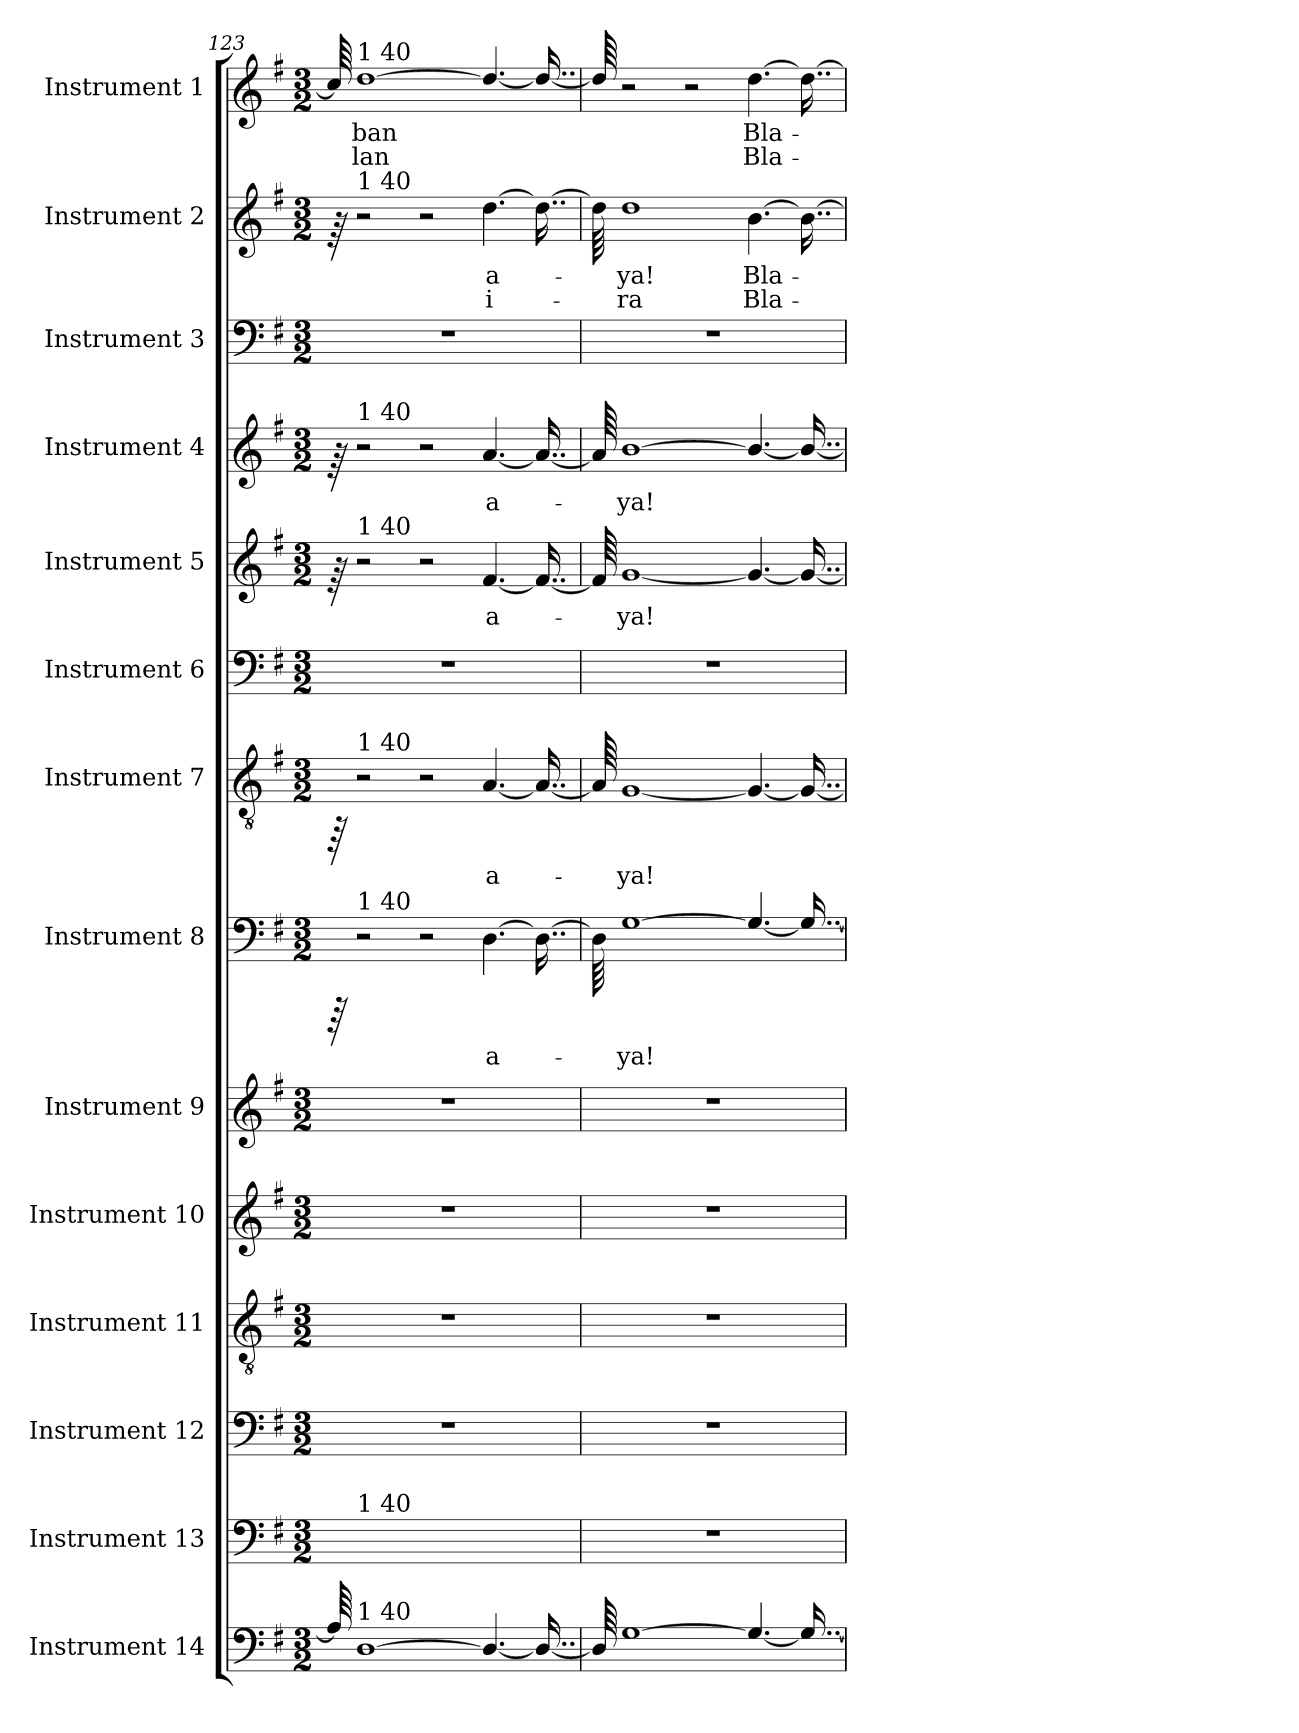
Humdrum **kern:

**kern	**kern	**kern	**kern	**kern	**kern	**kern	**text	**kern	**text	**kern	**kern	**text	**kern	**text	**kern	**kern	**text	**text	**kern	**text	**text
*part14	*part13	*part12	*part11	*part10	*part9	*part8	*part8	*part7	*part7	*part6	*part5	*part5	*part4	*part4	*part3	*part2	*part2	*part2	*part1	*part1	*part1
*staff14	*staff13	*staff12	*staff11	*staff10	*staff9	*staff8	*staff8	*staff7	*staff7	*staff6	*staff5	*staff5	*staff4	*staff4	*staff3	*staff2	*staff2	*staff2	*staff1	*staff1	*staff1
*I"Instrument 14	*I"Instrument 13	*I"Instrument 12	*I"Instrument 11	*I"Instrument 10	*I"Instrument 9	*I"Instrument 8	*	*I"Instrument 7	*	*I"Instrument 6	*I"Instrument 5	*	*I"Instrument 4	*	*I"Instrument 3	*I"Instrument 2	*	*	*I"Instrument 1	*	*
!!LO:PB:g=z
*clefF4	*clefF4	*clefF4	*clefGv2	*clefG2	*clefG2	*clefF4	*	*clefGv2	*	*clefF4	*clefG2	*	*clefG2	*	*clefF4	*clefG2	*	*	*clefG2	*	*
*k[f#]	*k[f#]	*k[f#]	*k[f#]	*k[f#]	*k[f#]	*k[f#]	*	*k[f#]	*	*k[f#]	*k[f#]	*	*k[f#]	*	*k[f#]	*k[f#]	*	*	*k[f#]	*	*
*G:	*G:	*G:	*G:	*G:	*G:	*G:	*	*G:	*	*G:	*G:	*	*G:	*	*G:	*G:	*	*	*G:	*	*
*M3/2	*M3/2	*M3/2	*M3/2	*M3/2	*M3/2	*M3/2	*	*M3/2	*	*M3/2	*M3/2	*	*M3/2	*	*M3/2	*M3/2	*	*	*M3/2	*	*
=123	=123	=123	=123	=123	=123	=123	=123	=123	=123	=123	=123	=123	=123	=123	=123	=123	=123	=123	=123	=123	=123
64A/]	64ryy	1.r	1.r	1.r	1.r	64rCCC	.	64rFF	.	1.r	64rf	.	64rf	.	1.r	64rf	.	.	64cc#/]	.	.
!	!	!	!	!	!	!	!	!	!	!	!	!	!	!	!	!	!	!	!LO:TX:a:t=1 40	!	!
!	!	!	!	!	!	!	!	!	!	!	!	!	!	!	!	!LO:TX:a:t=1 40	!	!	!	!	!
!	!	!	!	!	!	!	!	!	!	!	!	!	!LO:TX:a:t=1 40	!	!	!	!	!	!	!	!
!	!	!	!	!	!	!	!	!	!	!	!LO:TX:a:t=1 40	!	!	!	!	!	!	!	!	!	!
!	!	!	!	!	!	!	!	!LO:TX:a:t=1 40	!	!	!	!	!	!	!	!	!	!	!	!	!
!	!	!	!	!	!	!LO:TX:a:t=1 40	!	!	!	!	!	!	!	!	!	!	!	!	!	!	!
!	!LO:TX:a:t=1 40	!	!	!	!	!	!	!	!	!	!	!	!	!	!	!	!	!	!	!	!
!LO:TX:a:t=1 40	!	!	!	!	!	!	!	!	!	!	!	!	!	!	!	!	!	!	!	!	!
!	!	!	!	!	!	!	!	!	!	!	!	!	!	!	!	!	!	!	!	!LO:LY:b:cj	!LO:LY:b:cj
[<1D	1ryy	.	.	.	.	2r	.	2r	.	.	2r	.	2r	.	.	2r	.	.	[<1dd	-ban	lan
.	.	.	.	.	.	2r	.	2r	.	.	2r	.	2r	.	.	2r	.	.	.	.	.
!	!	!	!	!	!	!	!LO:LY:b:rj	!	!LO:LY:b:rj	!	!	!LO:LY:b:rj	!	!LO:LY:b:rj	!	!	!LO:LY:b:rj	!LO:LY:b:rj	!	!	!
4.D/_<	64%31ryy	.	.	.	.	[>4.D\	a-	[<4.A/	a-	.	[<4.f#/	a-	[<4.a/	a-	.	[>4.dd\	a-	-i-	4.dd/_<	.	.
16..D/_<	.	.	.	.	.	16..D\_>	.	16..A/_<	.	.	16..f#/_<	.	16..a/_<	.	.	16..dd\_>	.	.	16..dd/_<	.	.
=124	=124	=124	=124	=124	=124	=124	=124	=124	=124	=124	=124	=124	=124	=124	=124	=124	=124	=124	=124	=124	=124
64D/]	1.r	1.r	1.r	1.r	1.r	64D\]	.	64A/]	.	1.r	64f#/]	.	64a/]	.	1.r	64dd\]	.	.	64dd/]	.	.
!	!	!	!	!	!	!	!LO:LY:b:rj	!	!LO:LY:b:rj	!	!	!LO:LY:b:rj	!	!LO:LY:b:rj	!	!	!LO:LY:b:rj	!LO:LY:b:rj	!	!	!
[<1G	.	.	.	.	.	[<1G	-ya!	[<1G	-ya!	.	[<1g	-ya!	[<1b	-ya!	.	1dd	-ya!	ra	2r	.	.
.	.	.	.	.	.	.	.	.	.	.	.	.	.	.	.	.	.	.	2r	.	.
!	!	!	!	!	!	!	!	!	!	!	!	!	!	!	!	!	!LO:LY:b:rj	!LO:LY:b:rj	!	!LO:LY:b:cj	!LO:LY:b:cj
4.G/_<	.	.	.	.	.	4.G/_<	.	4.G/_<	.	.	4.g/_<	.	4.b/_<	.	.	[>4.b\	Bla-	-Bla-	[>4.dd\	Bla-	-Bla-
16..G/_<	.	.	.	.	.	16..G/_<	.	16..G/_<	.	.	16..g/_<	.	16..b/_<	.	.	16..b\_>	.	.	16..dd\_>	.	.
=	=	=	=	=	=	=	=	=	=	=	=	=	=	=	=	=	=	=	=	=	=
*-	*-	*-	*-	*-	*-	*-	*-	*-	*-	*-	*-	*-	*-	*-	*-	*-	*-	*-	*-	*-	*-
